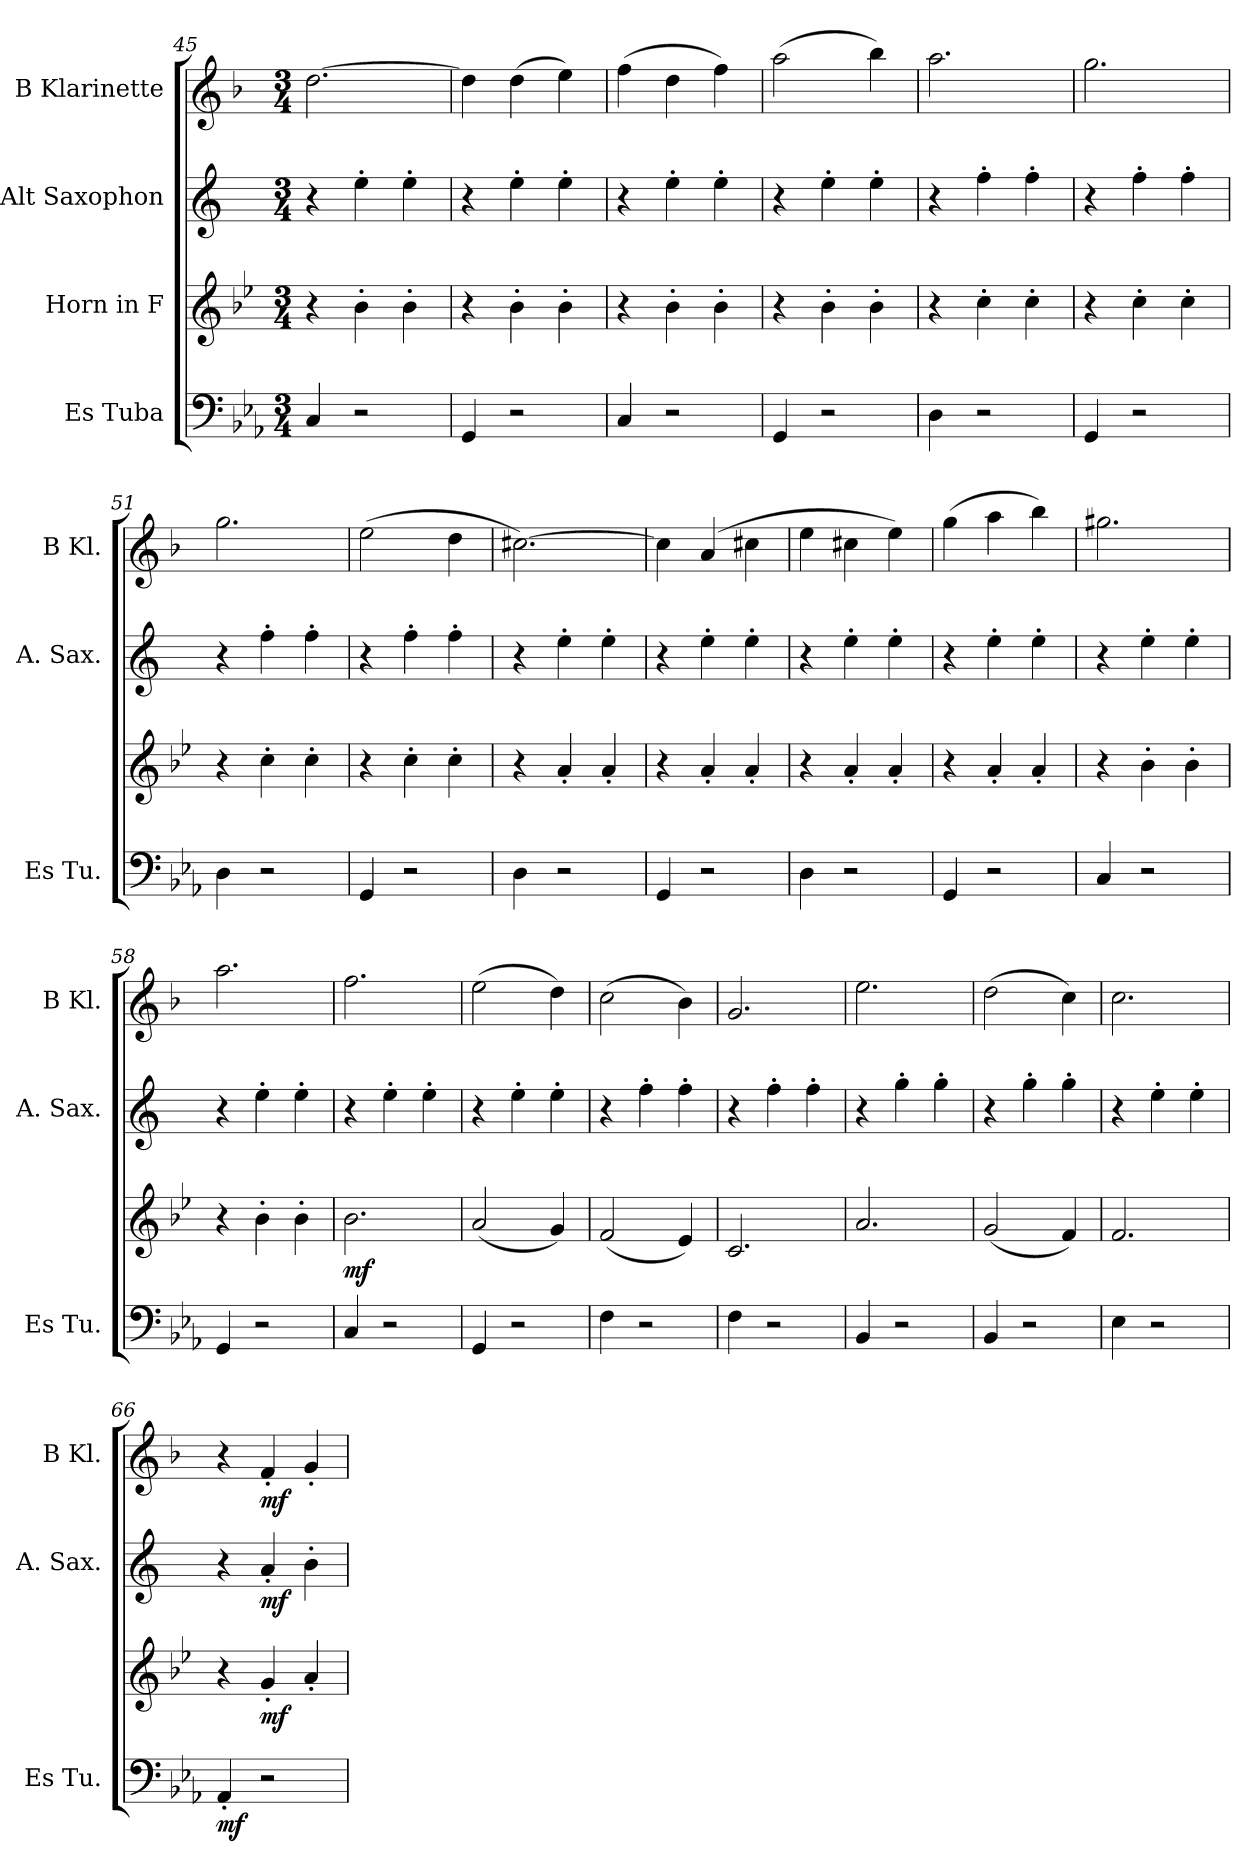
**kern	**dynam	**kern	**dynam	**kern	**dynam	**kern	**dynam
*part4	*part4	*part3	*part3	*part2	*part2	*part1	*part1
*staff4	*staff4	*staff3	*staff3	*staff2	*staff2	*staff1	*staff1
*I"Es Tuba	*	*I"Horn in F	*	*I"Alt Saxophon	*	*I"B Klarinette	*
*I'Es Tu.	*	*	*	*I'A. Sax.	*	*I'B Kl.	*
*clefF4	*	*clefG2	*	*clefG2	*	*clefG2	*
*	*	*ITrd4c7	*	*ITrd5c9	*	*ITrd1c2	*
*k[b-e-a-]	*	*k[b-e-a-]	*	*k[b-e-a-]	*	*k[b-e-a-]	*
*M3/4	*	*M3/4	*	*M3/4	*	*M3/4	*
=45	=45	=45	=45	=45	=45	=45	=45
4C/	.	4r	.	4r	.	[2.cc\	.
2r	.	4e-'\	.	4g'\	.	.	.
.	.	4e-'\	.	4g'\	.	.	.
=46	=46	=46	=46	=46	=46	=46	=46
4GG/	.	4r	.	4r	.	4cc\]	.
2r	.	4e-'\	.	4g'\	.	(4cc\	.
.	.	4e-'\	.	4g'\	.	4dd\)	.
=47	=47	=47	=47	=47	=47	=47	=47
4C/	.	4r	.	4r	.	(4ee-\	.
2r	.	4e-'\	.	4g'\	.	4cc\	.
.	.	4e-'\	.	4g'\	.	4ee-\)	.
=48	=48	=48	=48	=48	=48	=48	=48
4GG/	.	4r	.	4r	.	(2gg\	.
2r	.	4e-'\	.	4g'\	.	.	.
.	.	4e-'\	.	4g'\	.	4aa-\)	.
=49	=49	=49	=49	=49	=49	=49	=49
4D\	.	4r	.	4r	.	2.gg\	.
2r	.	4f'\	.	4a-'\	.	.	.
.	.	4f'\	.	4a-'\	.	.	.
=50	=50	=50	=50	=50	=50	=50	=50
4GG/	.	4r	.	4r	.	2.ff\	.
2r	.	4f'\	.	4a-'\	.	.	.
.	.	4f'\	.	4a-'\	.	.	.
=51	=51	=51	=51	=51	=51	=51	=51
4D\	.	4r	.	4r	.	2.ff\	.
2r	.	4f'\	.	4a-'\	.	.	.
.	.	4f'\	.	4a-'\	.	.	.
=52	=52	=52	=52	=52	=52	=52	=52
4GG/	.	4r	.	4r	.	(2dd\	.
2r	.	4f'\	.	4a-'\	.	.	.
.	.	4f'\	.	4a-'\	.	4cc\	.
=53	=53	=53	=53	=53	=53	=53	=53
4D\	.	4r	.	4r	.	[2.bn\)	.
2r	.	4d'/	.	4g'\	.	.	.
.	.	4d'/	.	4g'\	.	.	.
!!LO:LB:g=z
=54	=54	=54	=54	=54	=54	=54	=54
4GG/	.	4r	.	4r	.	4b\]	.
2r	.	4d'/	.	4g'\	.	(4g/	.
.	.	4d'/	.	4g'\	.	4bn\	.
=55	=55	=55	=55	=55	=55	=55	=55
4D\	.	4r	.	4r	.	4dd\	.
2r	.	4d'/	.	4g'\	.	4bn\	.
.	.	4d'/	.	4g'\	.	4dd\)	.
=56	=56	=56	=56	=56	=56	=56	=56
4GG/	.	4r	.	4r	.	(4ff\	.
2r	.	4d'/	.	4g'\	.	4gg\	.
.	.	4d'/	.	4g'\	.	4aa-\)	.
=57	=57	=57	=57	=57	=57	=57	=57
4C/	.	4r	.	4r	.	2.ff#X\	.
2r	.	4e-'\	.	4g'\	.	.	.
.	.	4e-'\	.	4g'\	.	.	.
=58	=58	=58	=58	=58	=58	=58	=58
4GG/	.	4r	.	4r	.	2.gg\	.
2r	.	4e-'\	.	4g'\	.	.	.
.	.	4e-'\	.	4g'\	.	.	.
=59	=59	=59	=59	=59	=59	=59	=59
!	!	!	!LO:DY:b	!	!	!	!
4C/	.	2.e-\	mf	4r	.	2.ee-\	.
2r	.	.	.	4g'\	.	.	.
.	.	.	.	4g'\	.	.	.
=60	=60	=60	=60	=60	=60	=60	=60
4GG/	.	(2d/	.	4r	.	(2dd\	.
2r	.	.	.	4g'\	.	.	.
.	.	4c/)	.	4g'\	.	4cc\)	.
=61	=61	=61	=61	=61	=61	=61	=61
4F\	.	(2B-/	.	4r	.	(2b-\	.
2r	.	.	.	4a-'\	.	.	.
.	.	4A-/)	.	4a-'\	.	4a-\)	.
=62	=62	=62	=62	=62	=62	=62	=62
4F\	.	2.F/	.	4r	.	2.f/	.
2r	.	.	.	4a-'\	.	.	.
.	.	.	.	4a-'\	.	.	.
=63	=63	=63	=63	=63	=63	=63	=63
4BB-/	.	2.d/	.	4r	.	2.dd\	.
2r	.	.	.	4b-'\	.	.	.
.	.	.	.	4b-'\	.	.	.
=64	=64	=64	=64	=64	=64	=64	=64
4BB-/	.	(2c/	.	4r	.	(2cc\	.
2r	.	.	.	4b-'\	.	.	.
.	.	4B-/)	.	4b-'\	.	4b-\)	.
!!LO:PB:g=z
=65	=65	=65	=65	=65	=65	=65	=65
4E-\	.	2.B-/	.	4r	.	2.b-\	.
2r	.	.	.	4g'\	.	.	.
.	.	.	.	4g'\	.	.	.
=66	=66	=66	=66	=66	=66	=66	=66
!	!LO:DY:b	!	!	!	!	!	!
4AA-'/	mf	4r	.	4r	.	4r	.
!	!	!	!LO:DY:b	!	!LO:DY:b	!	!LO:DY:b
2r	.	4c'/	mf	4c'/	mf	4e-'/	mf
.	.	4d'/	.	4d'\	.	4f'/	.
=	=	=	=	=	=	=	=
*-	*-	*-	*-	*-	*-	*-	*-
